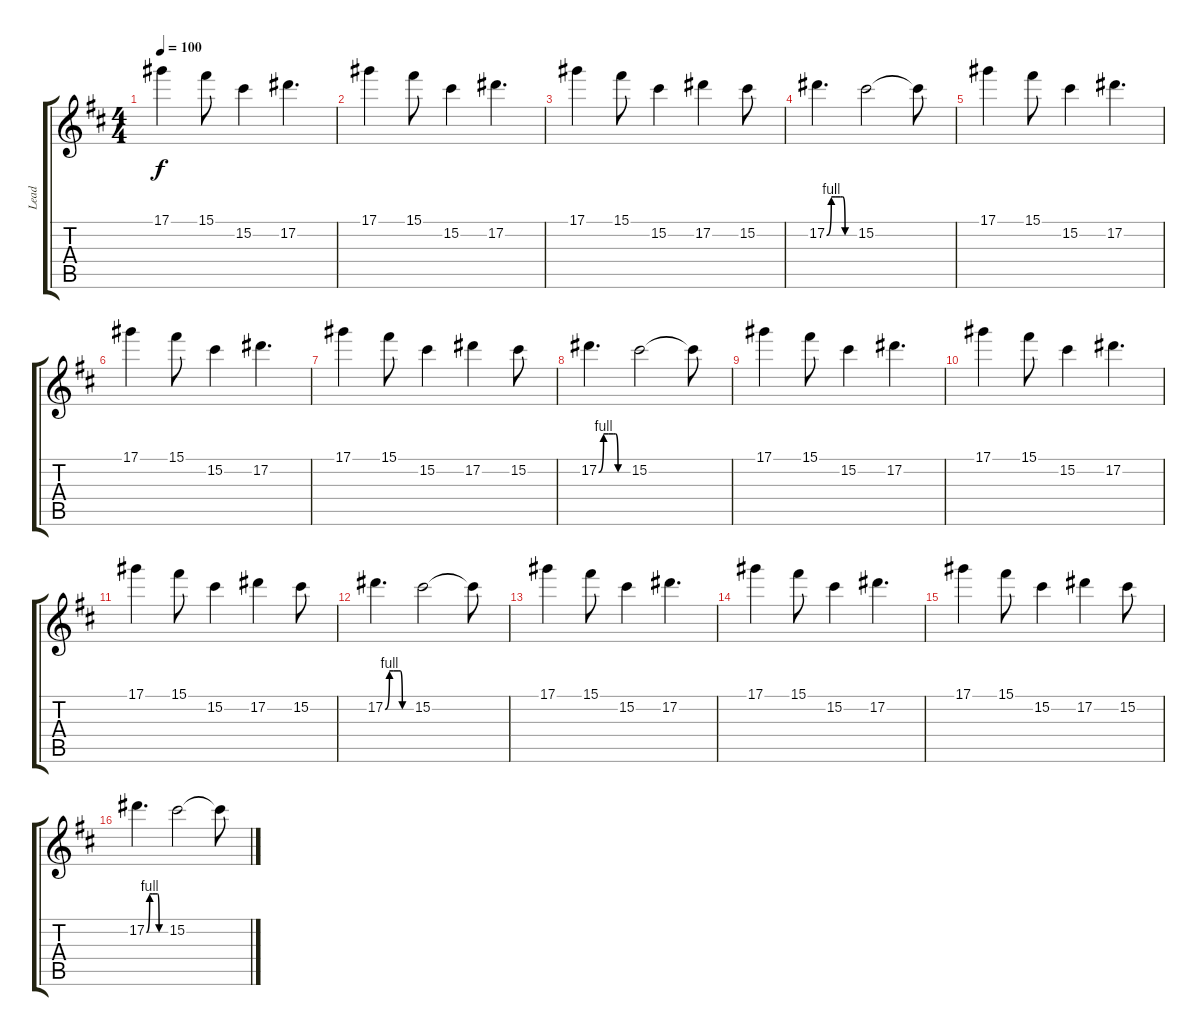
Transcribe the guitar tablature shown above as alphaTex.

\track ("Lead" "Lead") {instrument overdrivenguitar}
\staff {score tabs}
\tuning (Eb4 Bb3 Gb3 Db3 Ab2 Eb2) {hide}
\ts (4 4)
\tempo 100
\clef g2
\ks d
17.1.4{dy f} 15.1.8 15.2.4 17.2.4{d} |
17.1.4 15.1.8 15.2.4 17.2.4{d} |
17.1.4 15.1.8 15.2.4 17.2.4 15.2.8 |
17.2{be (custom 0 0 10 4 20 4 30 4 35 4 40 0 45 0 60 0)}.4{d} 15.2.2 15.2{t}.8 |
17.1.4 15.1.8 15.2.4 17.2.4{d} |
17.1.4 15.1.8 15.2.4 17.2.4{d} |
17.1.4 15.1.8 15.2.4 17.2.4 15.2.8 |
17.2{be (custom 0 0 10 4 20 4 30 4 35 4 40 0 45 0 60 0)}.4{d} 15.2.2 15.2{t}.8 |
17.1.4 15.1.8 15.2.4 17.2.4{d} |
17.1.4 15.1.8 15.2.4 17.2.4{d} |
17.1.4 15.1.8 15.2.4 17.2.4 15.2.8 |
17.2{be (custom 0 0 10 4 20 4 30 4 35 4 40 0 45 0 60 0)}.4{d} 15.2.2 15.2{t}.8 |
17.1.4 15.1.8 15.2.4 17.2.4{d} |
17.1.4 15.1.8 15.2.4 17.2.4{d} |
17.1.4 15.1.8 15.2.4 17.2.4 15.2.8 |
17.2{be (custom 0 0 10 4 20 4 30 4 35 4 40 0 45 0 60 0)}.4{d} 15.2.2 15.2{t}.8
